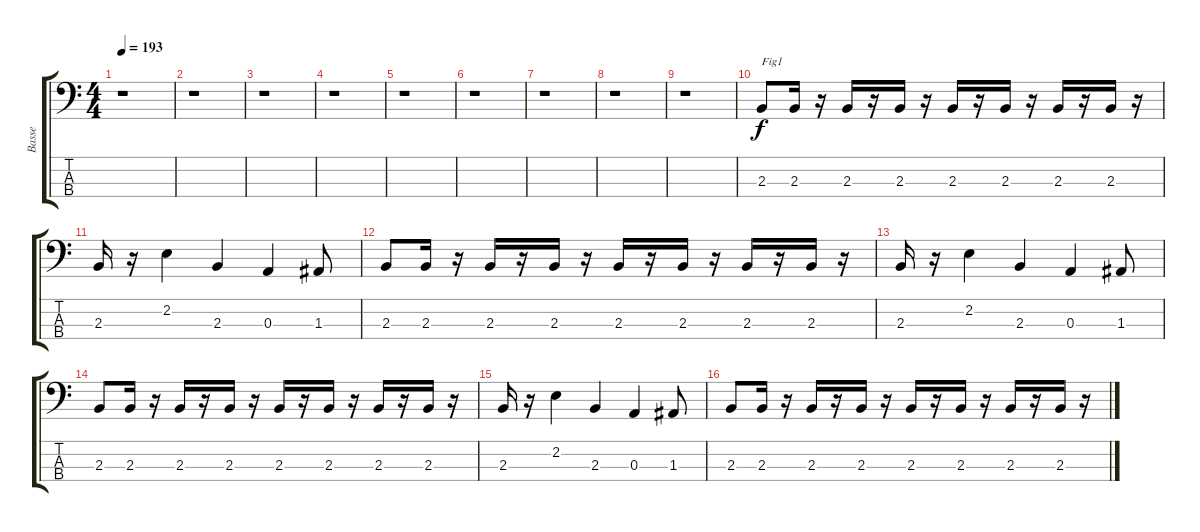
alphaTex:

\track ("Basse" "Basse") {instrument electricbasspick}
\staff {score tabs}
\tuning (G2 D2 A1 E1) {hide}
\ts (4 4)
\tempo 193
\clef f4
\ks c
r.1{dy f instrument electricbasspick} |
r.1 |
r.1 |
r.1 |
r.1 |
r.1 |
r.1 |
r.1 |
r.1 |
2.3.8{txt "Fig1"} 2.3.16 r.16 2.3.16 r.16 2.3.16 r.16 2.3.16 r.16 2.3.16 r.16 2.3.16 r.16 2.3.16 r.16 |
2.3.16 r.16 2.2.4 2.3.4 0.3.4 1.3.8 |
2.3.8 2.3.16 r.16 2.3.16 r.16 2.3.16 r.16 2.3.16 r.16 2.3.16 r.16 2.3.16 r.16 2.3.16 r.16 |
2.3.16 r.16 2.2.4 2.3.4 0.3.4 1.3.8 |
2.3.8 2.3.16 r.16 2.3.16 r.16 2.3.16 r.16 2.3.16 r.16 2.3.16 r.16 2.3.16 r.16 2.3.16 r.16 |
2.3.16 r.16 2.2.4 2.3.4 0.3.4 1.3.8 |
2.3.8 2.3.16 r.16 2.3.16 r.16 2.3.16 r.16 2.3.16 r.16 2.3.16 r.16 2.3.16 r.16 2.3.16 r.16
